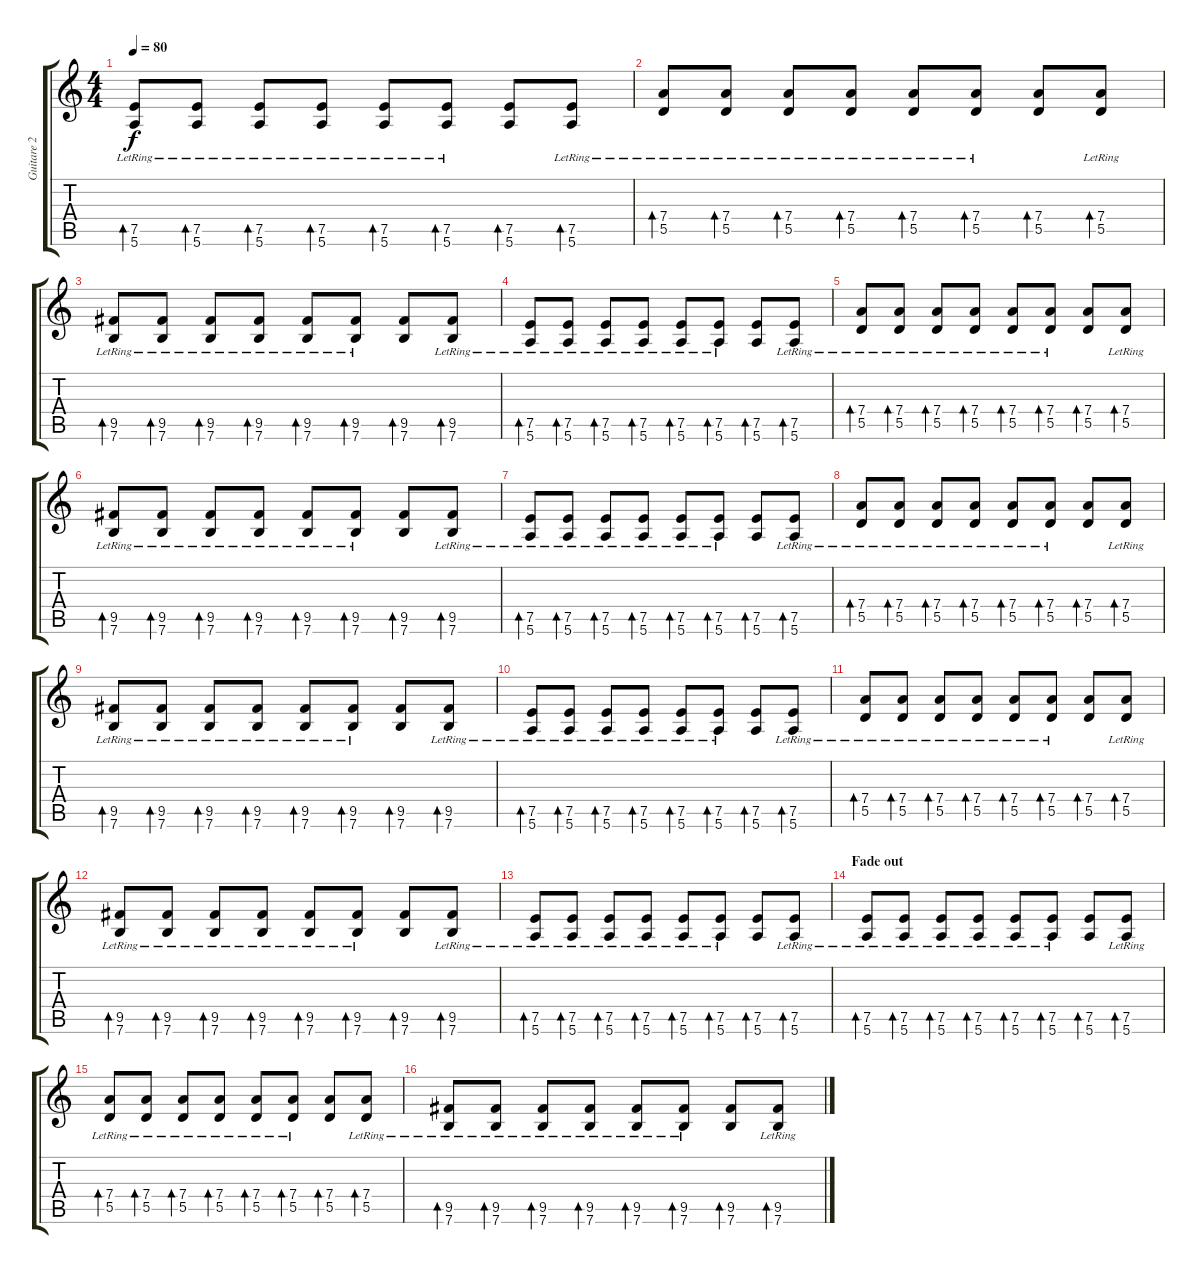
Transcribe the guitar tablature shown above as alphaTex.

\track ("Guitare 2" "Guitare 2") {instrument distortionguitar}
\staff {score tabs}
\tuning (E4 B3 G3 D3 A2 E2) {hide}
\ts (4 4)
\tempo 80
\clef g2
\ks c
(7.5{lr} 5.6).8{bd 240 dy f} (7.5{lr} 5.6).8{bd 240} (7.5{lr} 5.6).8{bd 240} (7.5{lr} 5.6).8{bd 240} (7.5{lr} 5.6).8{bd 240} (7.5{lr} 5.6).8{bd 240} (7.5 5.6).8{bd 240} (7.5{lr} 5.6).8{bd 240} |
(7.4{lr} 5.5{lr}).8{bd 240} (7.4{lr} 5.5{lr}).8{bd 240} (7.4{lr} 5.5{lr}).8{bd 240} (7.4{lr} 5.5{lr}).8{bd 240} (7.4 5.5{lr}).8{bd 240} (7.4 5.5{lr}).8{bd 240} (7.4 5.5).8{bd 240} (7.4 5.5{lr}).8{bd 240} |
(9.5{lr} 7.6).8{bd 240} (9.5{lr} 7.6).8{bd 240} (9.5{lr} 7.6).8{bd 240} (9.5{lr} 7.6).8{bd 240} (9.5{lr} 7.6).8{bd 240} (9.5{lr} 7.6).8{bd 240} (9.5 7.6).8{bd 240} (9.5{lr} 7.6).8{bd 240} |
(7.5{lr} 5.6).8{bd 240} (7.5{lr} 5.6).8{bd 240} (7.5{lr} 5.6).8{bd 240} (7.5{lr} 5.6).8{bd 240} (7.5{lr} 5.6).8{bd 240} (7.5{lr} 5.6).8{bd 240} (7.5 5.6).8{bd 240} (7.5{lr} 5.6).8{bd 240} |
(7.4{lr} 5.5{lr}).8{bd 240} (7.4{lr} 5.5{lr}).8{bd 240} (7.4{lr} 5.5{lr}).8{bd 240} (7.4{lr} 5.5{lr}).8{bd 240} (7.4 5.5{lr}).8{bd 240} (7.4 5.5{lr}).8{bd 240} (7.4 5.5).8{bd 240} (7.4 5.5{lr}).8{bd 240} |
(9.5{lr} 7.6).8{bd 240} (9.5{lr} 7.6).8{bd 240} (9.5{lr} 7.6).8{bd 240} (9.5{lr} 7.6).8{bd 240} (9.5{lr} 7.6).8{bd 240} (9.5{lr} 7.6).8{bd 240} (9.5 7.6).8{bd 240} (9.5{lr} 7.6).8{bd 240} |
(7.5{lr} 5.6).8{bd 240} (7.5{lr} 5.6).8{bd 240} (7.5{lr} 5.6).8{bd 240} (7.5{lr} 5.6).8{bd 240} (7.5{lr} 5.6).8{bd 240} (7.5{lr} 5.6).8{bd 240} (7.5 5.6).8{bd 240} (7.5{lr} 5.6).8{bd 240} |
(7.4{lr} 5.5{lr}).8{bd 240} (7.4{lr} 5.5{lr}).8{bd 240} (7.4{lr} 5.5{lr}).8{bd 240} (7.4{lr} 5.5{lr}).8{bd 240} (7.4 5.5{lr}).8{bd 240} (7.4 5.5{lr}).8{bd 240} (7.4 5.5).8{bd 240} (7.4 5.5{lr}).8{bd 240} |
(9.5{lr} 7.6).8{bd 240} (9.5{lr} 7.6).8{bd 240} (9.5{lr} 7.6).8{bd 240} (9.5{lr} 7.6).8{bd 240} (9.5{lr} 7.6).8{bd 240} (9.5{lr} 7.6).8{bd 240} (9.5 7.6).8{bd 240} (9.5{lr} 7.6).8{bd 240} |
(7.5{lr} 5.6).8{bd 240} (7.5{lr} 5.6).8{bd 240} (7.5{lr} 5.6).8{bd 240} (7.5{lr} 5.6).8{bd 240} (7.5{lr} 5.6).8{bd 240} (7.5{lr} 5.6).8{bd 240} (7.5 5.6).8{bd 240} (7.5{lr} 5.6).8{bd 240} |
(7.4{lr} 5.5{lr}).8{bd 240} (7.4{lr} 5.5{lr}).8{bd 240} (7.4{lr} 5.5{lr}).8{bd 240} (7.4{lr} 5.5{lr}).8{bd 240} (7.4 5.5{lr}).8{bd 240} (7.4 5.5{lr}).8{bd 240} (7.4 5.5).8{bd 240} (7.4 5.5{lr}).8{bd 240} |
(9.5{lr} 7.6).8{bd 240} (9.5{lr} 7.6).8{bd 240} (9.5{lr} 7.6).8{bd 240} (9.5{lr} 7.6).8{bd 240} (9.5{lr} 7.6).8{bd 240} (9.5{lr} 7.6).8{bd 240} (9.5 7.6).8{bd 240} (9.5{lr} 7.6).8{bd 240} |
(7.5{lr} 5.6).8{bd 240} (7.5{lr} 5.6).8{bd 240} (7.5{lr} 5.6).8{bd 240} (7.5{lr} 5.6).8{bd 240} (7.5{lr} 5.6).8{bd 240} (7.5{lr} 5.6).8{bd 240} (7.5 5.6).8{bd 240} (7.5{lr} 5.6).8{bd 240} |
\section ("" "Fade out")
(7.5{lr} 5.6).8{bd 240} (7.5{lr} 5.6).8{bd 240} (7.5{lr} 5.6).8{bd 240} (7.5{lr} 5.6).8{bd 240} (7.5{lr} 5.6).8{bd 240} (7.5{lr} 5.6).8{bd 240} (7.5 5.6).8{bd 240} (7.5{lr} 5.6).8{bd 240} |
(7.4{lr} 5.5{lr}).8{bd 240} (7.4{lr} 5.5{lr}).8{bd 240} (7.4{lr} 5.5{lr}).8{bd 240} (7.4{lr} 5.5{lr}).8{bd 240} (7.4 5.5{lr}).8{bd 240} (7.4 5.5{lr}).8{bd 240} (7.4 5.5).8{bd 240} (7.4 5.5{lr}).8{bd 240} |
(9.5{lr} 7.6).8{bd 240} (9.5{lr} 7.6).8{bd 240} (9.5{lr} 7.6).8{bd 240} (9.5{lr} 7.6).8{bd 240} (9.5{lr} 7.6).8{bd 240} (9.5{lr} 7.6).8{bd 240} (9.5 7.6).8{bd 240} (9.5{lr} 7.6).8{bd 240}
